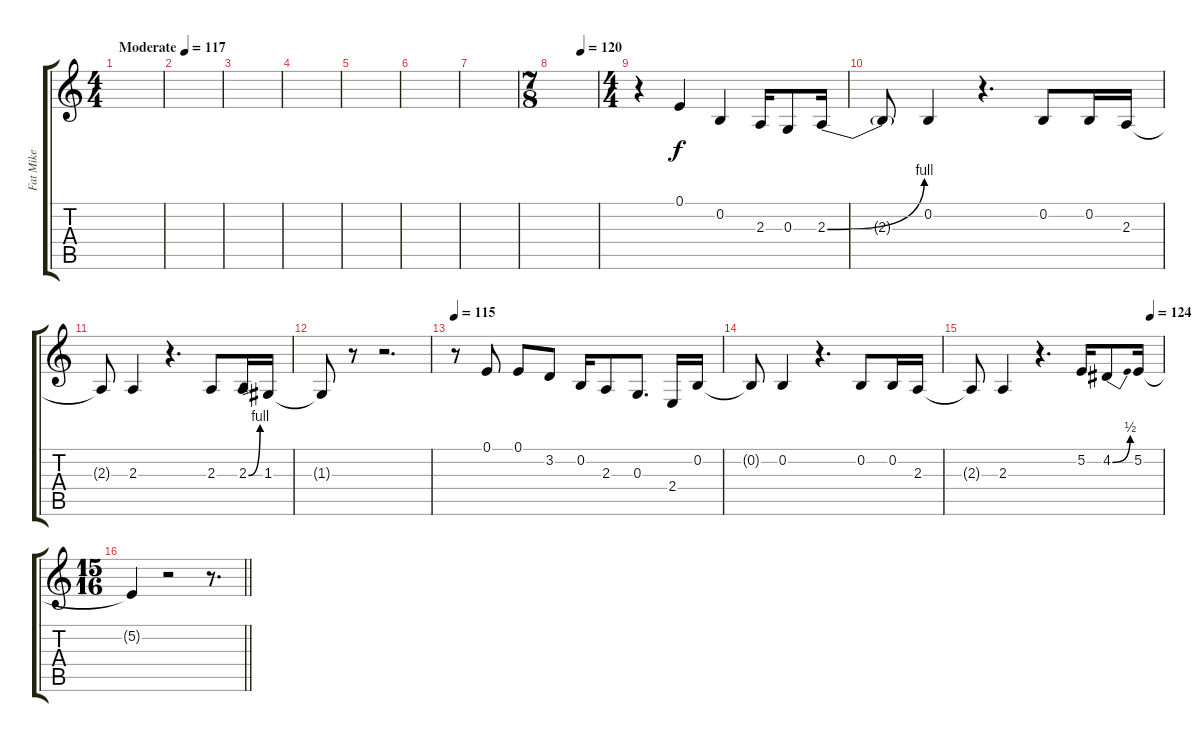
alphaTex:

\track ("Fat Mike" "Fat Mike") {instrument bassoon}
\staff {score tabs}
\tuning (E4 B3 G3 D3 A2 E2) {hide}
\ts (4 4)
\tempo (117 "Moderate")
\clef g2
\ks c
|
|
|
|
|
|
|
\ts (7 8)
\tempo (120 0.6428571428571429)
|
\ts (4 4)
r.4 0.1.4 0.2.4 2.3.16 0.3.8 2.3{be (bend 0 0 60 4)}.16 |
2.3{t}.8 0.2.4 r.4{d} 0.2.8 0.2.16 2.3.16 |
2.3{t}.8 2.3.4 r.4{d} 2.3.8 2.3{be (bend 0 0 60 4)}.16 1.3.16 |
1.3{t}.8 r.8 r.2{d} |
\tempo 115
r.8 0.1.8 0.1.8 3.2.8 0.2.16 2.3.8 0.3.8{d} 2.4.16 0.2.16 |
0.2{t}.8 0.2.4 r.4{d} 0.2.8 0.2.16 2.3.16 |
\tempo (124 0.9375)
2.3{t}.8 2.3.4 r.4{d} 5.2.16 4.2{be (bend 0 0 60 2)}.8 5.2.16 |
\ts (15 16)
\barLineRight lightlight
5.2{t}.4 r.2 r.8{d}
